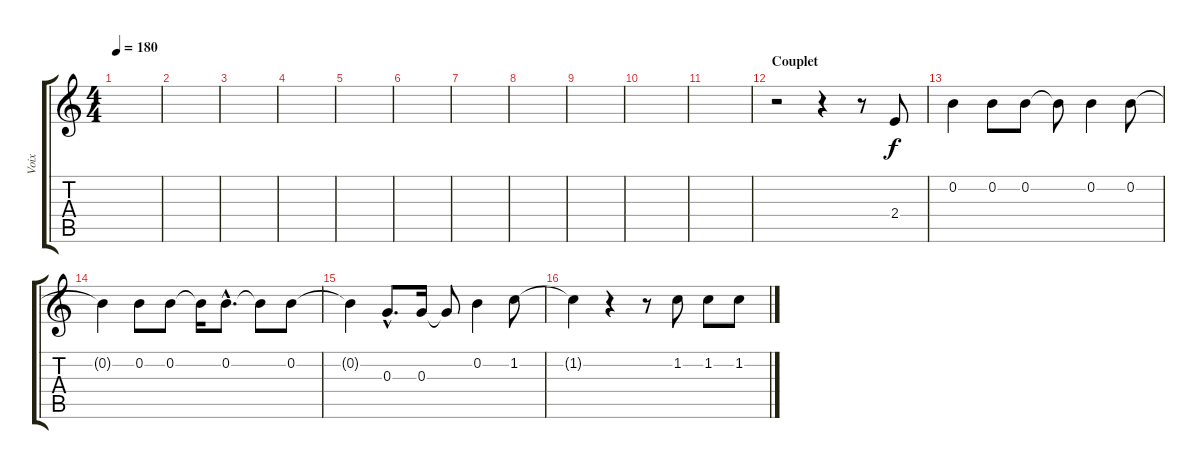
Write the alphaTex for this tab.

\track ("Voix" "Voix") {instrument electricguitarjazz}
\staff {score tabs}
\tuning (E4 B3 G3 D3 A2 E2) {hide}
\ts (4 4)
\tempo 180
\clef g2
\ks c
|
|
|
|
|
|
|
|
|
|
|
\section ("" "Couplet")
r.2 r.4 r.8 2.4.8 |
0.2.4 0.2.8 0.2.8 0.2{t}.8 0.2.4 0.2.8 |
0.2{t}.4 0.2.8 0.2.8 0.2{t}.16 0.2{hac}.8{d} 0.2{t}.8 0.2.8 |
0.2{t}.4 0.3{hac}.8{d} 0.3.16 0.3{t}.8 0.2.4 1.2.8 |
1.2{t}.4 r.4 r.8 1.2.8 1.2.8 1.2.8
